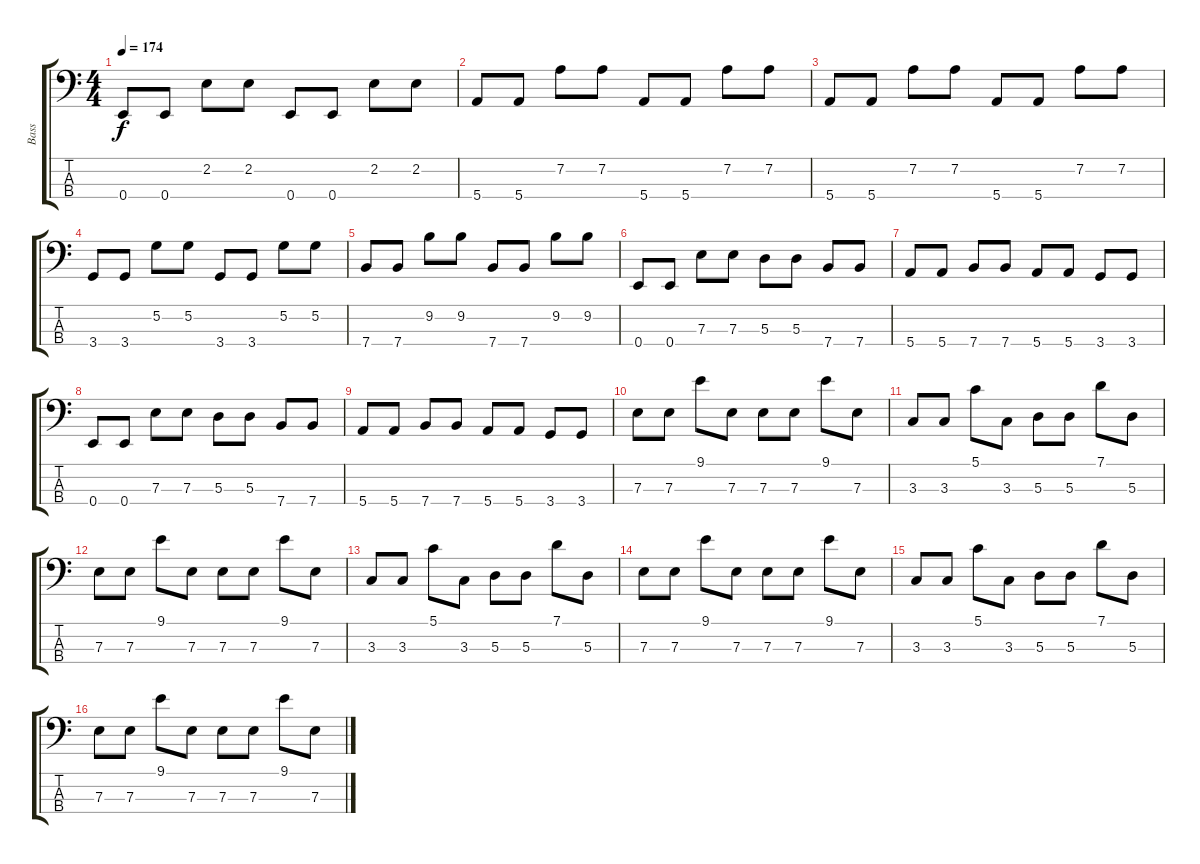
\track ("Bass" "Bass") {instrument electricbassfinger}
\staff {score tabs}
\tuning (G2 D2 A1 E1) {hide}
\ts (4 4)
\tempo 174
\clef f4
\ks c
0.4.8{dy f} 0.4.8 2.2.8 2.2.8 0.4.8 0.4.8 2.2.8 2.2.8 |
5.4.8 5.4.8 7.2.8 7.2.8 5.4.8 5.4.8 7.2.8 7.2.8 |
5.4.8 5.4.8 7.2.8 7.2.8 5.4.8 5.4.8 7.2.8 7.2.8 |
3.4.8 3.4.8 5.2.8 5.2.8 3.4.8 3.4.8 5.2.8 5.2.8 |
7.4.8 7.4.8 9.2.8 9.2.8 7.4.8 7.4.8 9.2.8 9.2.8 |
0.4.8 0.4.8 7.3.8 7.3.8 5.3.8 5.3.8 7.4.8 7.4.8 |
5.4.8 5.4.8 7.4.8 7.4.8 5.4.8 5.4.8 3.4.8 3.4.8 |
0.4.8 0.4.8 7.3.8 7.3.8 5.3.8 5.3.8 7.4.8 7.4.8 |
5.4.8 5.4.8 7.4.8 7.4.8 5.4.8 5.4.8 3.4.8 3.4.8 |
7.3.8 7.3.8 9.1.8 7.3.8 7.3.8 7.3.8 9.1.8 7.3.8 |
3.3.8 3.3.8 5.1.8 3.3.8 5.3.8 5.3.8 7.1.8 5.3.8 |
7.3.8 7.3.8 9.1.8 7.3.8 7.3.8 7.3.8 9.1.8 7.3.8 |
3.3.8 3.3.8 5.1.8 3.3.8 5.3.8 5.3.8 7.1.8 5.3.8 |
7.3.8 7.3.8 9.1.8 7.3.8 7.3.8 7.3.8 9.1.8 7.3.8 |
3.3.8 3.3.8 5.1.8 3.3.8 5.3.8 5.3.8 7.1.8 5.3.8 |
7.3.8 7.3.8 9.1.8 7.3.8 7.3.8 7.3.8 9.1.8 7.3.8
